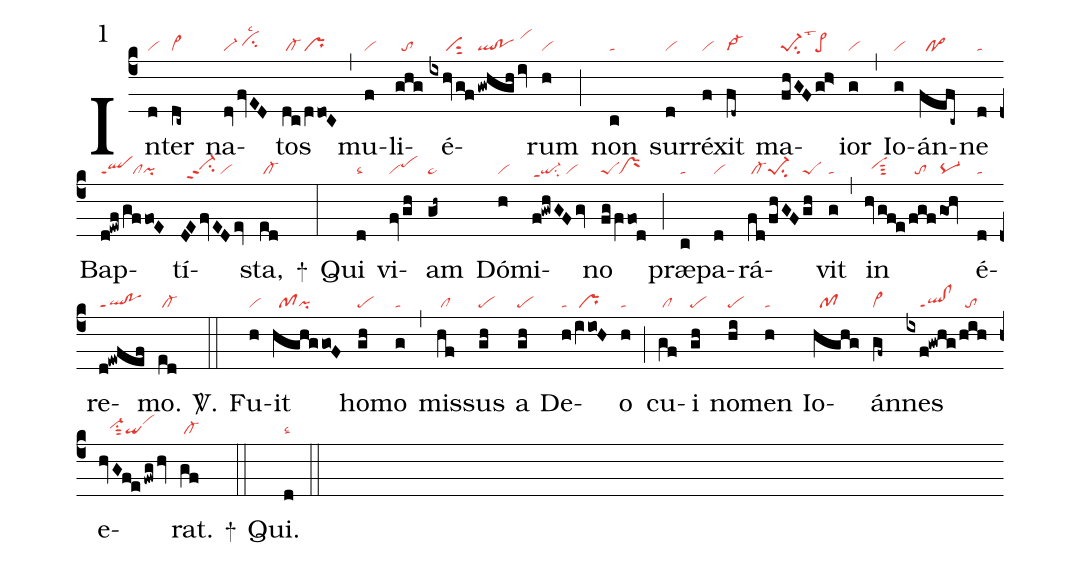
mode:1;
nabc-lines:1;
%%
(c4)
In(d|vi)ter(dc~|cl~) na(dvfvED|vi-/cihhlsc2)tos(dc|/cl-|dVdo!C|pr) (,)
mu(f|vi)li(ghg|//to)é(ixhvg!f|/////visut2|gwhgh/iv|ql!po/vihk)rum(h|vi) (;)
non(c|ta) sur(d|vi)ré(f|vi)xit(fd~|vi->) ma(fhGF|pe-1su2lst3|gh>|pe>)ior(g|vi) (,)
Io(g|vi)án(fefc~|//po>)ne(d|ta) Bap(d!ewf|qlppt1|/gffo!E|///clpi)tí(DEfvEDev|//vi-hhppt2su2/vi)sta,(ed|/cl-) +(:)
Qui(d|talsc2) vi(fvgh|vipehi)am(gh~|pe~) Dó(h|vi)mi(f!gwhGFgv|qi-ppt1su2/vi)no(fg|peS|/fVfo!d|/prM) (;)
præ(c|ta)pa(d|vi)rá(fd|/cl-|/fhGF|pe-1su2|gh|peS)vit(g|ta) (,)
in(hvg!f!e|//vihhsut3|/fgf|//to|/goh|pq-) é(d|ta)re(d!ewfef|ql!poppt1)mo.(ed|/cl-) <sp>V/</sp>.(::)
Fu(h|vi)it(hghggo!F|//pfpi) ho(gh|pe)mo(g|ta) (,)
mis(hf|/cl)sus(gh|pe) a(gh|pe) De(h|ta|/iVio!H|/pr)o(h|ta) (;)
cu(gf|/cl)i(gh|pe) no(hi|pe)men(h|ta) Io(hghg|//pf)án(gf~|cl~)nes(ixf!gwhg|////ql!clppt1|/hih|//to) e(hvG!f!efwg/hv|///vi-hhsu1sut2qivihj)rat.(gf|/cl-) +(::)
Qui.(d|talsc2) (::)
